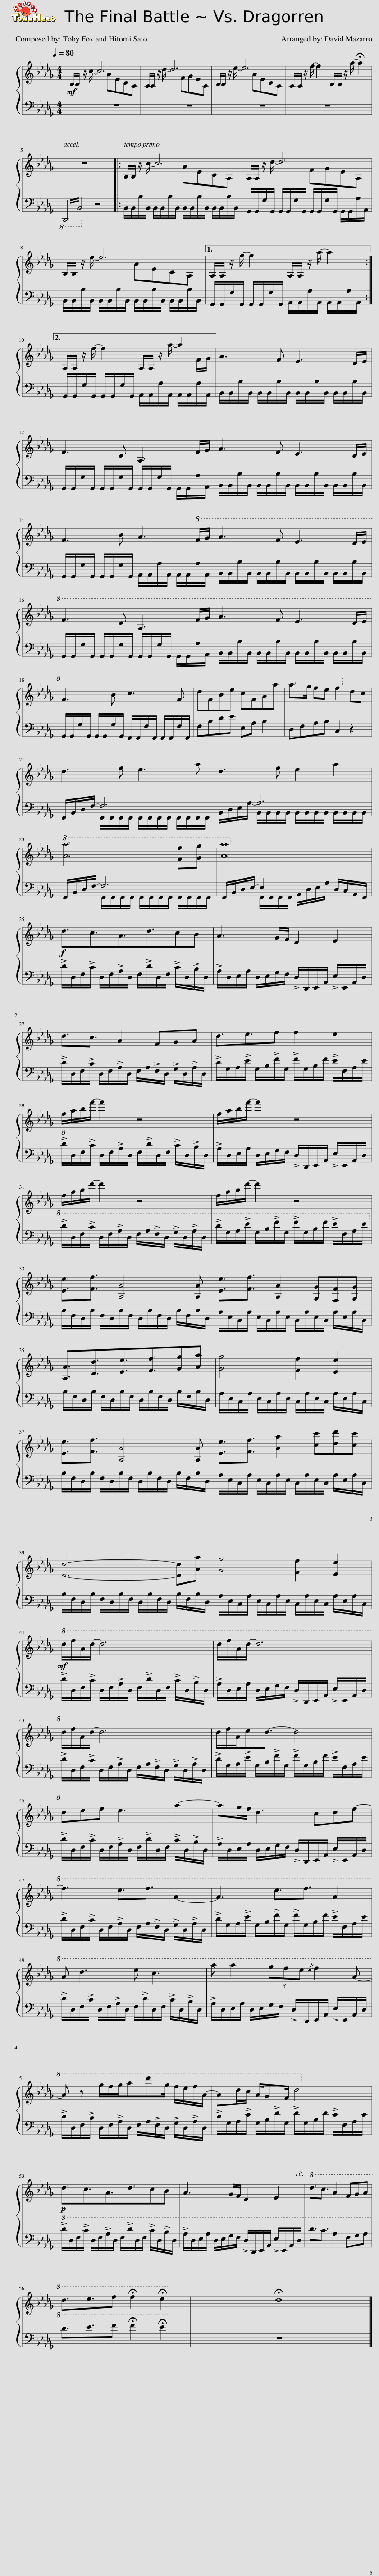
X:1
%%score { ( 1 2 ) | ( 3 4 ) }
L:1/8
Q:1/4=80
M:4/4
I:linebreak $
K:Db
V:1 treble
V:2 treble
V:3 bass
V:4 bass
V:1
!mf! B,/B,/ z/ c/- c6 | A,/A,/ z/ d/- d6 | B,/B,/ z/ e/- e6 | A,/A,/ z/ f/- f2 B,/B,/ z/ a/- !fermata!a2 |$ z8 |: %5
 B,/B,/ z/ c/- c6 | A,/A,/ z/ d/- d6 |$ B,/B,/ z/ e/- e6 |1 A,/A,/ z/ f/- f2 A,/A,/ z/ a/- a2 :|2$ A,/A,/ z/ f/- f2 A,/A,/ z/ a/- a2 || %10
 A3 F E3 D/E/ |$ F3 D A,3 F/G/ | A3 F E3 D/E/ |$ F3 B A3!8va(! f/g/ | a3 f e3 d/e/ |$ %15
 f3 d A3 f/g/ | a3 f e3 d/e/ |$ f3 b c'3 f | d'fbe' c'faa' | a'>g' f'e' f'2!8va)! dc |$ %20
 d3 f e3 a | d3 f e2 a2 |$!8va(! [aa']6 [ff'][gg'] | [aa']8!8va)! |$!f! d3/2c3/2A3/2d3/2cB | %25
 A3 G/F/ D2 E2 |$ d3/2c3/2 A2 FGA | d3/2e3/2f f2 e2 |$ f/a/b/f'/- f'2 z4 | f/a/b/f'/- f'2 z4 |$ %30
 f/a/b/f'/- f'2 z4 | f/a/b/f'/- f'2 z4 |$ [Ee]3/2[Ff]3/2 [A,A]4 [A,A] | [Ee]3/2[Ff]3/2 [A,A]2 [G,G][F,F][G,G] |$ [A,A]3/2[Dd]3/2[Ee]3/2[Ff]3/2[Gg][Aa] | %35
 [Gg]4 [Ff]2 [Ee]2 |$ [Ee]3/2[Ff]3/2 [A,A]4 [A,A] | [Ee]3/2[Ff]3/2 [Aa]2 [cc'][dd'][cc'] |$ [Dd]6- [Dd][Aa] | [Gg]4 [Ff]2 [Ee]2 |$ %40
!mf!!8va(! d'/f'/a/d'/- d'6 | d'/f'/a/d'/- d'6 |$ d'/f'/a/d'/- d'6 | d'/f'/a/e'd'3/2- d'4 |$ d'e'f' e'3 a'2- | %45
 a'g'/f'/ d'3 c'd'f'- |$ f'3 e'3/2f'3/2 a2- | a3 e'3/2f'3/2 a2 |$ a d'3 e' c'3 | a' a'2 (3g'f'e'{/e'} f'2 a- |$ %50
 a z g'/f'/g'/a'd''g'/ f'/e'/f'/a/- | ad'/c'/ a/gf/ d'4!8va)! |$!p! d3/2c3/2A3/2d3/2cB | A3 G/F/ D2 E2 |!8va(! d'3/2c'3/2 a2 fga |$ %55
 d'3/2e'3/2f' !fermata!f'2 !fermata!e'2!8va)! | !fermata!d8 |] %57
V:2
 x4 AECA, | x4 FGEA, | x4 AECA, | x8 |$ x8 |: %5
 x4 AECA, | x4 FGEA, |$ x4 AECA, |1 x8 :|2$ x4 x3 F/G/ || %10
 x8 |$ x8 | x8 |$ x7!8va(! x | x8 |$ %15
 x8 | x8 |$ x8 | x8 | x6!8va)! x2 |$ %20
 x8 | x8 |$!8va(! x8 | x8!8va)! |$ x8 | %25
 x8 |$ x8 | x8 |$ x8 | x8 |$ %30
 x8 | x8 |$ x8 | x8 |$ x8 | %35
 x8 |$ x8 | x8 |$ x8 | x8 |$ %40
!8va(! x8 | x8 |$ x8 | x8 |$ x8 | %45
 x8 |$ x8 | x8 |$ x8 | x8 |$ %50
 x8 | x8!8va)! |$ x8 | x8 |!8va(! x8 |$ %55
 x8!8va)! | x8 |] %57
V:3
 z8 | z8 | z8 | z8 |$!8vb(! !//-!B,,,,2 B,,,2 z4!8vb)! |: %5
 B,,/B,,/B,/B,,/ B,,/B,,/B,/B,,/ B,,/B,,/B,/B,,/ B,,/B,,/B,/B,,/ | G,,/G,,/G,/G,,/ G,,/G,,/G,/G,,/ G,,/G,,/G,/G,,/ G,,/G,,/A,/A,,/ |$ B,,/B,,/B,/B,,/ B,,/B,,/B,/B,,/ B,,/B,,/B,/B,,/ B,,/B,,/B,/B,,/ |1 G,,/G,,/G,/G,,/ G,,/G,,/G,/G,,/ A,,/A,,/A,/A,,/ A,,/A,,/A,/A,,/ :|2$ G,,/G,,/G,/G,,/ G,,/G,,/G,/G,,/ A,,/A,,/A,/A,,/ A,,/A,,/A,/A,,/ || %10
 B,,/B,,/B,/B,,/ B,,/B,,/B,/B,,/ B,,/B,,/B,/B,,/ B,,/B,,/B,/B,,/ |$ G,,/G,,/G,/G,,/ G,,/G,,/G,/G,,/ G,,/G,,/G,/G,,/ G,,/G,,/A,/A,,/ | B,,/B,,/B,/B,,/ B,,/B,,/B,/B,,/ B,,/B,,/B,/B,,/ B,,/B,,/B,/B,,/ |$ G,,/G,,/G,/G,,/ G,,/G,,/G,/G,,/ A,,/A,,/A,/A,,/ A,,/A,,/A,/A,,/ | B,,/B,,/B,/B,,/ B,,/B,,/B,/B,,/ B,,/B,,/B,/B,,/ B,,/B,,/B,/B,,/ |$ %15
 G,,/G,,/G,/G,,/ G,,/G,,/G,/G,,/ G,,/G,,/G,/G,,/ G,,/G,,/A,/A,,/ | B,,/B,,/B,/B,,/ B,,/B,,/B,/B,,/ B,,/B,,/B,/B,,/ B,,/B,,/B,/B,,/ |$ G,,/G,,/G,/G,,/ G,,/G,,/G,/G,,/ F,,/F,,/F,/F,,/ F,,/F,,/F,/F,,/ | F,B,DE E,A, B,2 | D,F,A,B, C,2 z2 |$ %20
 F,,/B,,/D,/F,/- F,6 | B,,/D,/E,/A,/- A,6 |$ F,,/B,,/D,/F,/- F,6 | F,,/B,,/D,/E,/- E,2 A,,/D,/E,/A,/ D,/C,/A,,/F,,/ |$ !>!D/D,/F,/!>!C/ D,/F,/!>!A,/D,/ F,/!>!D/D,/F,/ !>!C/D,/!>!B,/D,/ | %25
 !>!A,/D,/E,/A,/ D,/E,/G,/F,/ !>!D,/D,,/E,,/A,,/ !>!E,/E,,/A,,/D,/ |$ !>!D/D,/F,/!>!C/ D,/F,/!>!A,/D,/ F,/A,/!>!F,/D,/ !>!G,/D,/!>!A,/D,/ | !>!D/G,/A,/!>!E/ G,/B,/!>!F/G,/ !>!F/G,/B,/F/ !>!E/F,/A,/E/ |$!8va(! !>!d/D/F/!>!c/ D/F/!>!A/D/ F/!>!d/D/F/ !>!c/D/!>!B/D/ | !>!A/D/E/A/ D/E/G/F/ !>!D/D,/E,/A,/ !>!E/E,/A,/D/ |$ %30
 !>!d/D/F/!>!c/ D/F/!>!A/D/ F/A/!>!F/D/ !>!G/D/!>!A/D/ | !>!d/G/A/!>!e/ G/B/!>!f/G/ !>!f/G/B/f/ !>!e/F/A/e/!8va)! |$ B,/F,/D,/B,/ F,/D,/B,/F,/ D,/B,/F,/D,/ B,/F,/B,/D,/ | A,/E,/C,/A,/ E,/C,/A,/E,/ C,/A,/E,/C,/ A,/E,/A,/C,/ |$ B,/F,/D,/B,/ F,/D,/B,/F,/ D,/B,/F,/D,/ B,/F,/B,/D,/ | %35
 A,/E,/C,/A,/ E,/C,/A,/E,/ C,/A,/E,/C,/ A,/E,/A,/C,/ |$ B,/F,/D,/B,/ F,/D,/B,/F,/ D,/B,/F,/D,/ B,/F,/B,/D,/ | A,/E,/C,/A,/ E,/C,/A,/E,/ C,/A,/E,/C,/ A,/E,/A,/C,/ |$ B,/F,/D,/B,/ F,/D,/B,/F,/ D,/B,/F,/D,/ B,/F,/B,/D,/ | A,/E,/C,/A,/ E,/C,/A,/E,/ C,/A,/E,/C,/ A,/E,/A,/C,/ |$ %40
 !>!D/D,/F,/!>!C/ D,/F,/!>!A,/D,/ F,/!>!D/D,/F,/ !>!C/D,/!>!B,/D,/ | !>!A,/D,/E,/A,/ D,/E,/G,/F,/ !>!D,/D,,/E,,/A,,/ !>!E,/E,,/A,,/D,/ |$ !>!D/D,/F,/!>!C/ D,/F,/!>!A,/D,/ F,/A,/!>!F,/D,/ !>!G,/D,/!>!A,/D,/ | !>!D/G,/A,/!>!E/ G,/B,/!>!F/G,/ !>!F/G,/B,/F/ !>!E/F,/A,/E/ |$ !>!D/D,/F,/!>!C/ D,/F,/!>!A,/D,/ F,/!>!D/D,/F,/ !>!C/D,/!>!B,/D,/ | %45
 !>!A,/D,/E,/A,/ D,/E,/G,/F,/ !>!D,/D,,/E,,/A,,/ !>!E,/E,,/A,,/D,/ |$ !>!D/D,/F,/!>!C/ D,/F,/!>!A,/D,/ F,/A,/!>!F,/D,/ !>!G,/D,/!>!A,/D,/ | !>!D/G,/A,/!>!E/ G,/B,/!>!F/G,/ !>!F/G,/B,/F/ !>!E/F,/A,/E/ |$ !>!D/D,/F,/!>!C/ D,/F,/!>!A,/D,/ F,/!>!D/D,/F,/ !>!C/D,/!>!B,/D,/ | !>!A,/D,/E,/A,/ D,/E,/G,/F,/ !>!D,/D,,/E,,/A,,/ !>!E,/E,,/A,,/D,/ |$ %50
 !>!D/D,/F,/!>!C/ D,/F,/!>!A,/D,/ F,/A,/!>!F,/D,/ !>!G,/D,/!>!A,/D,/ | !>!D/G,/A,/!>!E/ G,/B,/!>!F/G,/ !>!F/G,/B,/F/ !>!E/F,/A,/E/ |$!8va(! !>!d/D/F/!>!c/ D/F/!>!A/D/ F/!>!d/D/F/ !>!c/D/!>!B/D/ | !>!A/D/E/A/ D/E/G/F/ !>!D/D,/E,/A,/ !>!E/E,/A,/D/ | d3/2c3/2 A2 FGA |$ %55
 d3/2e3/2f !fermata!f2 !fermata!e2!8va)! | z8 |] %57
V:4
 x8 | x8 | x8 | x8 |$!8vb(! x8!8vb)! |: %5
 x8 | x8 |$ x8 |1 x8 :|2$ x8 || %10
 x8 |$ x8 | x8 |$ x8 | x8 |$ %15
 x8 | x8 |$ x8 | x8 | x8 |$ %20
 x2 F,,/F,,/F,,/F,,/ F,,/F,,/F,,/F,,/ F,,/F,,/F,,/F,,/ | x2 B,,/B,,/B,,/B,,/ B,,/B,,/B,,/B,,/ B,,/B,,/B,,/B,,/ |$ x2 F,,/F,,/F,,/F,,/ F,,/F,,/F,,/F,,/ F,,/F,,/F,,/F,,/ | x2 F,,/F,,/F,,/F,,/ x4 |$ x8 | %25
 x8 |$ x8 | x8 |$!8va(! x8 | x8 |$ %30
 x8 | x8!8va)! |$ x8 | x8 |$ x8 | %35
 x8 |$ x8 | x8 |$ x8 | x8 |$ %40
 x8 | x8 |$ x8 | x8 |$ x8 | %45
 x8 |$ x8 | x8 |$ x8 | x8 |$ %50
 x8 | x8 |$!8va(! x8 | x8 | x8 |$ %55
 x8!8va)! | x8 |] %57
